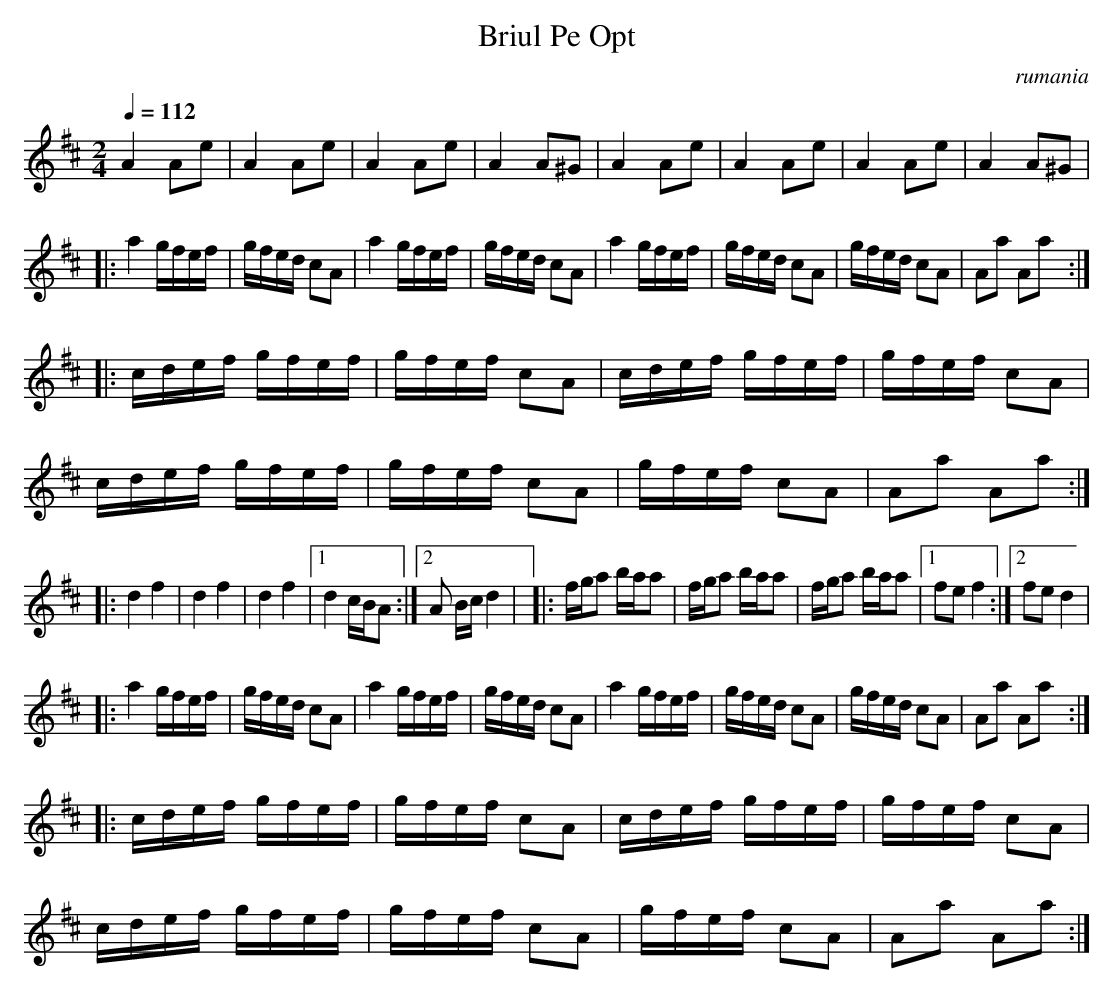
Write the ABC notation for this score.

X:1
T:Briul Pe Opt
O:rumania
L:1/8
M:2/4
K:Bm
Q:1/4=112
A2 Ae|A2 Ae|A2 Ae|A2 A^G| A2 Ae|A2 Ae|A2 Ae|A2 A^G|
|:a2 g/f/e/f/|g/f/e/d/ cA| a2 g/f/e/f/|g/f/e/d/ cA|\
a2 g/f/e/f/|g/f/e/d/ cA| g/f/e/d/ cA|Aa Aa:|
|:c/d/e/f/ g/f/e/f/ |g/f/e/f/ cA| c/d/e/f/ g/f/e/f/ |g/f/e/f/ cA|
c/d/e/f/ g/f/e/f/ |g/f/e/f/ cA| g/f/e/f/ cA|Aa Aa :|
|:d2 f2|d2 f2|d2 f2|[1 d2 c/B/A:|[2 A B/c/d2|\
|:f/g/a b/a/a| f/g/a b/a/a| f/g/a b/a/a|[1 fe f2:|[2 fe d2|
|:a2 g/f/e/f/|g/f/e/d/ cA| a2 g/f/e/f/|g/f/e/d/ cA|\
a2 g/f/e/f/|g/f/e/d/ cA| g/f/e/d/ cA|Aa Aa:|
|:c/d/e/f/ g/f/e/f/ |g/f/e/f/ cA| c/d/e/f/ g/f/e/f/ |g/f/e/f/ cA|
c/d/e/f/ g/f/e/f/ |g/f/e/f/ cA| g/f/e/f/ cA|Aa Aa:|
